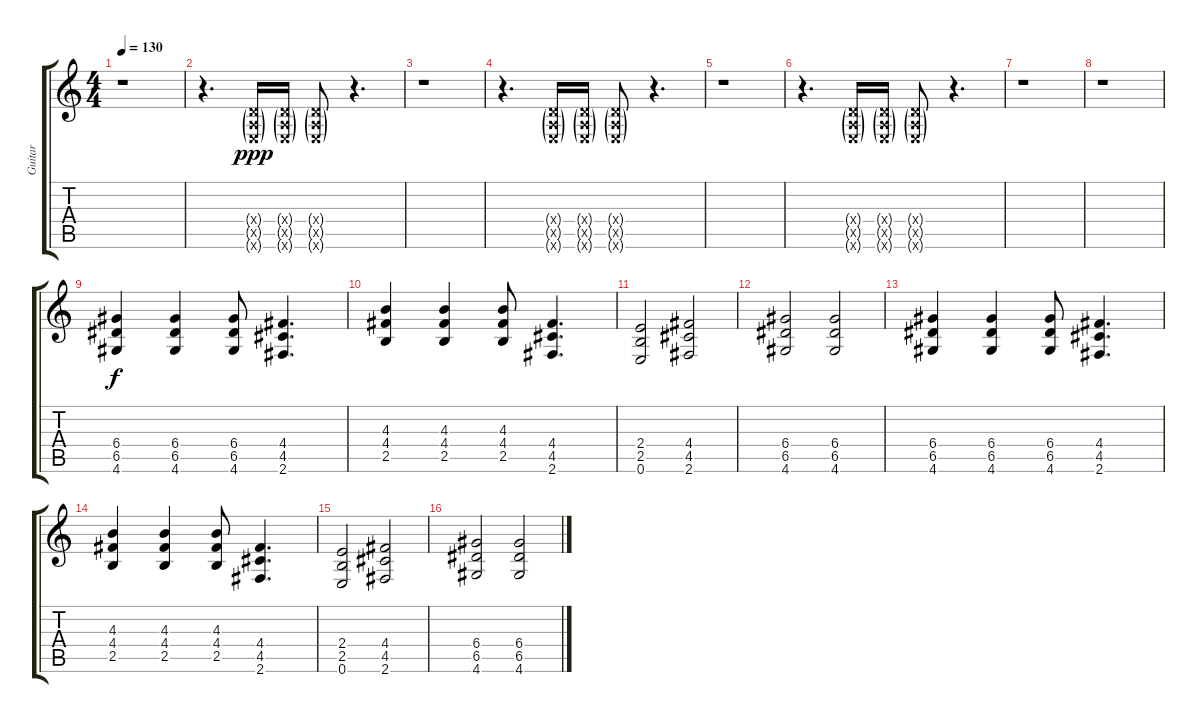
\track ("Guitar" "Guitar") {instrument overdrivenguitar}
\staff {score tabs}
\tuning (E4 B3 G3 D3 A2 E2) {hide}
\ts (4 4)
\tempo 130
\clef g2
\ks c
r.1{dy ppp instrument overdrivenguitar} |
r.4{d} (0.4{g x} 0.5{g x} 0.6{g x}).16 (0.4{g x} 0.5{g x} 0.6{g x}).16 (0.4{g x} 0.5{g x} 0.6{g x}).8 r.4{d} |
r.1 |
r.4{d} (0.4{g x} 0.5{g x} 0.6{g x}).16 (0.4{g x} 0.5{g x} 0.6{g x}).16 (0.4{g x} 0.5{g x} 0.6{g x}).8 r.4{d} |
r.1 |
r.4{d} (0.4{g x} 0.5{g x} 0.6{g x}).16 (0.4{g x} 0.5{g x} 0.6{g x}).16 (0.4{g x} 0.5{g x} 0.6{g x}).8 r.4{d} |
r.1 |
r.1 |
(6.4 6.5 4.6).4{dy f} (6.4 6.5 4.6).4 (6.4 6.5 4.6).8 (4.4 4.5 2.6).4{d} |
(4.3 4.4 2.5).4 (4.3 4.4 2.5).4 (4.3 4.4 2.5).8 (4.4 4.5 2.6).4{d} |
(2.4 2.5 0.6).2 (4.4 4.5 2.6).2 |
(6.4 6.5 4.6).2 (6.4 6.5 4.6).2 |
(6.4 6.5 4.6).4 (6.4 6.5 4.6).4 (6.4 6.5 4.6).8 (4.4 4.5 2.6).4{d} |
(4.3 4.4 2.5).4 (4.3 4.4 2.5).4 (4.3 4.4 2.5).8 (4.4 4.5 2.6).4{d} |
(2.4 2.5 0.6).2 (4.4 4.5 2.6).2 |
(6.4 6.5 4.6).2 (6.4 6.5 4.6).2
